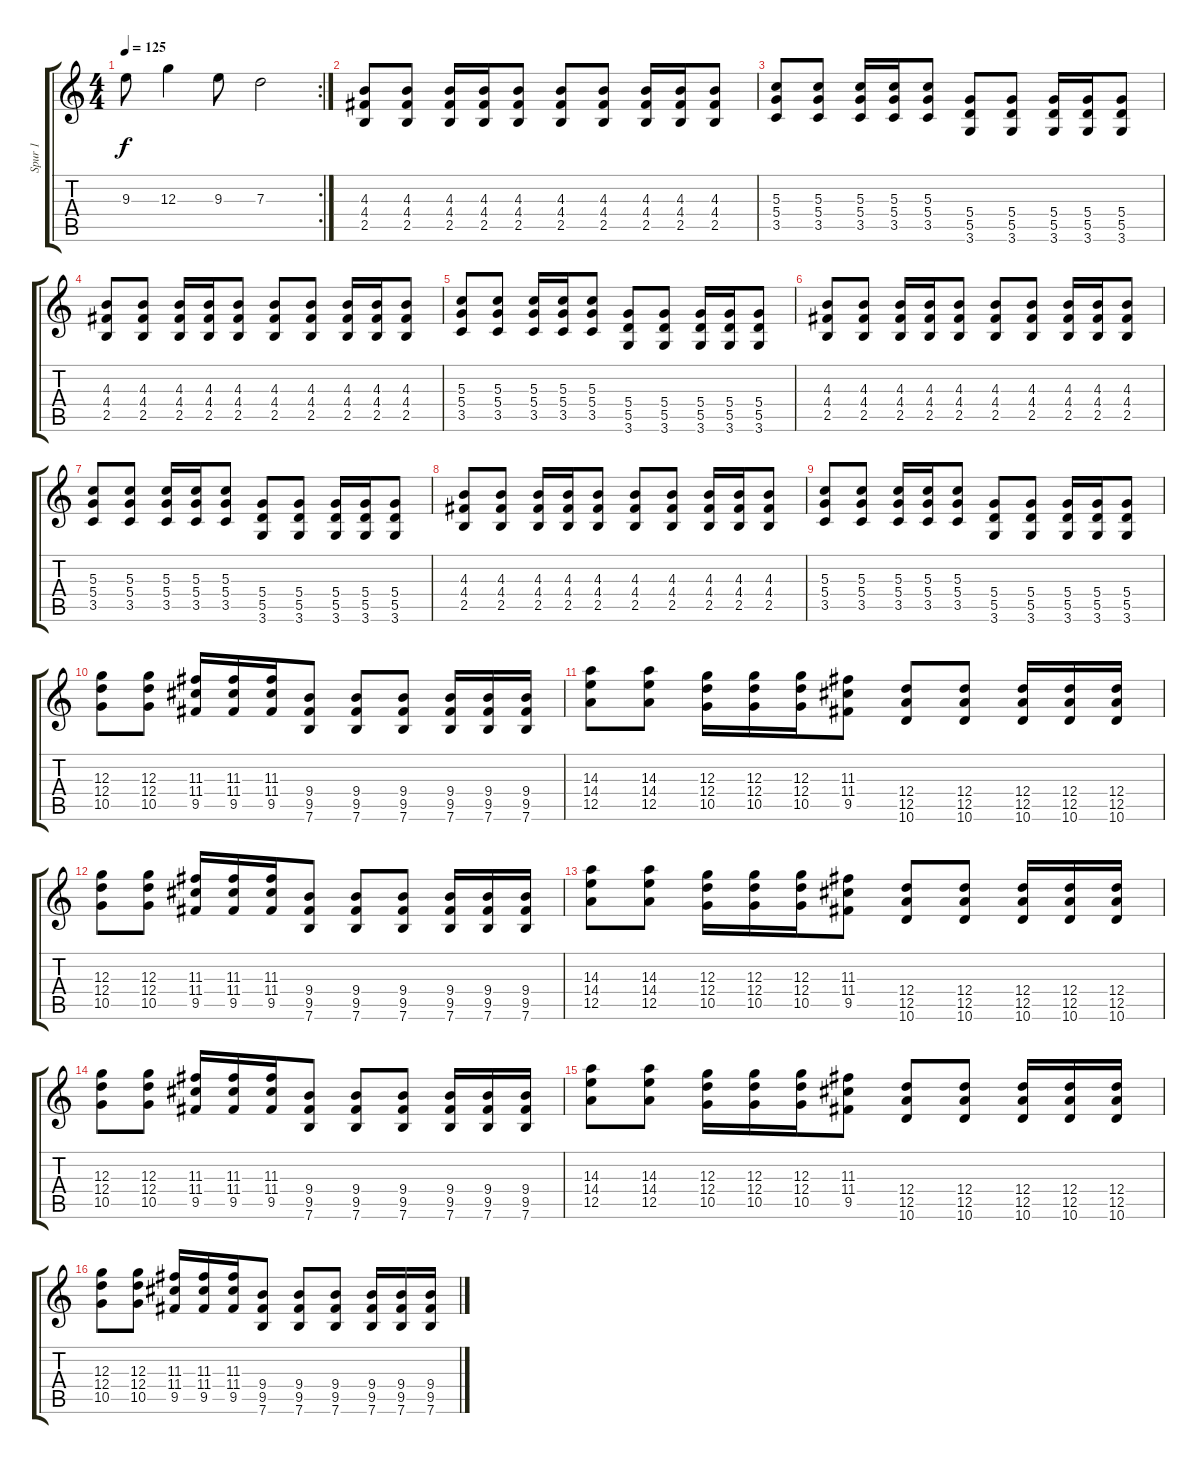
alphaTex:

\track ("Spur 1" "Spur 1") {instrument distortionguitar}
\staff {score tabs}
\tuning (E4 B3 G3 D3 A2 E2) {hide}
\rc 2
\ts (4 4)
\tempo 125
\clef g2
\ks c
9.3.8{dy f} 12.3.4 9.3.8 7.3.2 |
(4.3 4.4 2.5).8 (4.3 4.4 2.5).8 (4.3 4.4 2.5).16 (4.3 4.4 2.5).16 (4.3 4.4 2.5).8 (4.3 4.4 2.5).8 (4.3 4.4 2.5).8 (4.3 4.4 2.5).16 (4.3 4.4 2.5).16 (4.3 4.4 2.5).8 |
(5.3 5.4 3.5).8 (5.3 5.4 3.5).8 (5.3 5.4 3.5).16 (5.3 5.4 3.5).16 (5.3 5.4 3.5).8 (5.4 5.5 3.6).8 (5.4 5.5 3.6).8 (5.4 5.5 3.6).16 (5.4 5.5 3.6).16 (5.4 5.5 3.6).8 |
(4.3 4.4 2.5).8 (4.3 4.4 2.5).8 (4.3 4.4 2.5).16 (4.3 4.4 2.5).16 (4.3 4.4 2.5).8 (4.3 4.4 2.5).8 (4.3 4.4 2.5).8 (4.3 4.4 2.5).16 (4.3 4.4 2.5).16 (4.3 4.4 2.5).8 |
(5.3 5.4 3.5).8 (5.3 5.4 3.5).8 (5.3 5.4 3.5).16 (5.3 5.4 3.5).16 (5.3 5.4 3.5).8 (5.4 5.5 3.6).8 (5.4 5.5 3.6).8 (5.4 5.5 3.6).16 (5.4 5.5 3.6).16 (5.4 5.5 3.6).8 |
(4.3 4.4 2.5).8 (4.3 4.4 2.5).8 (4.3 4.4 2.5).16 (4.3 4.4 2.5).16 (4.3 4.4 2.5).8 (4.3 4.4 2.5).8 (4.3 4.4 2.5).8 (4.3 4.4 2.5).16 (4.3 4.4 2.5).16 (4.3 4.4 2.5).8 |
(5.3 5.4 3.5).8 (5.3 5.4 3.5).8 (5.3 5.4 3.5).16 (5.3 5.4 3.5).16 (5.3 5.4 3.5).8 (5.4 5.5 3.6).8 (5.4 5.5 3.6).8 (5.4 5.5 3.6).16 (5.4 5.5 3.6).16 (5.4 5.5 3.6).8 |
(4.3 4.4 2.5).8 (4.3 4.4 2.5).8 (4.3 4.4 2.5).16 (4.3 4.4 2.5).16 (4.3 4.4 2.5).8 (4.3 4.4 2.5).8 (4.3 4.4 2.5).8 (4.3 4.4 2.5).16 (4.3 4.4 2.5).16 (4.3 4.4 2.5).8 |
(5.3 5.4 3.5).8 (5.3 5.4 3.5).8 (5.3 5.4 3.5).16 (5.3 5.4 3.5).16 (5.3 5.4 3.5).8 (5.4 5.5 3.6).8 (5.4 5.5 3.6).8 (5.4 5.5 3.6).16 (5.4 5.5 3.6).16 (5.4 5.5 3.6).8 |
(12.3 12.4 10.5).8 (12.3 12.4 10.5).8 (11.3 11.4 9.5).16 (11.3 11.4 9.5).16 (11.3 11.4 9.5).16 (9.4 9.5 7.6).8 (9.4 9.5 7.6).8 (9.4 9.5 7.6).8 (9.4 9.5 7.6).16 (9.4 9.5 7.6).16 (9.4 9.5 7.6).16 |
(14.3 14.4 12.5).8 (14.3 14.4 12.5).8 (12.3 12.4 10.5).16 (12.3 12.4 10.5).16 (12.3 12.4 10.5).16 (11.3 11.4 9.5).8 (12.4 12.5 10.6).8 (12.4 12.5 10.6).8 (12.4 12.5 10.6).16 (12.4 12.5 10.6).16 (12.4 12.5 10.6).16 |
(12.3 12.4 10.5).8 (12.3 12.4 10.5).8 (11.3 11.4 9.5).16 (11.3 11.4 9.5).16 (11.3 11.4 9.5).16 (9.4 9.5 7.6).8 (9.4 9.5 7.6).8 (9.4 9.5 7.6).8 (9.4 9.5 7.6).16 (9.4 9.5 7.6).16 (9.4 9.5 7.6).16 |
(14.3 14.4 12.5).8 (14.3 14.4 12.5).8 (12.3 12.4 10.5).16 (12.3 12.4 10.5).16 (12.3 12.4 10.5).16 (11.3 11.4 9.5).8 (12.4 12.5 10.6).8 (12.4 12.5 10.6).8 (12.4 12.5 10.6).16 (12.4 12.5 10.6).16 (12.4 12.5 10.6).16 |
(12.3 12.4 10.5).8 (12.3 12.4 10.5).8 (11.3 11.4 9.5).16 (11.3 11.4 9.5).16 (11.3 11.4 9.5).16 (9.4 9.5 7.6).8 (9.4 9.5 7.6).8 (9.4 9.5 7.6).8 (9.4 9.5 7.6).16 (9.4 9.5 7.6).16 (9.4 9.5 7.6).16 |
(14.3 14.4 12.5).8 (14.3 14.4 12.5).8 (12.3 12.4 10.5).16 (12.3 12.4 10.5).16 (12.3 12.4 10.5).16 (11.3 11.4 9.5).8 (12.4 12.5 10.6).8 (12.4 12.5 10.6).8 (12.4 12.5 10.6).16 (12.4 12.5 10.6).16 (12.4 12.5 10.6).16 |
(12.3 12.4 10.5).8 (12.3 12.4 10.5).8 (11.3 11.4 9.5).16 (11.3 11.4 9.5).16 (11.3 11.4 9.5).16 (9.4 9.5 7.6).8 (9.4 9.5 7.6).8 (9.4 9.5 7.6).8 (9.4 9.5 7.6).16 (9.4 9.5 7.6).16 (9.4 9.5 7.6).16
